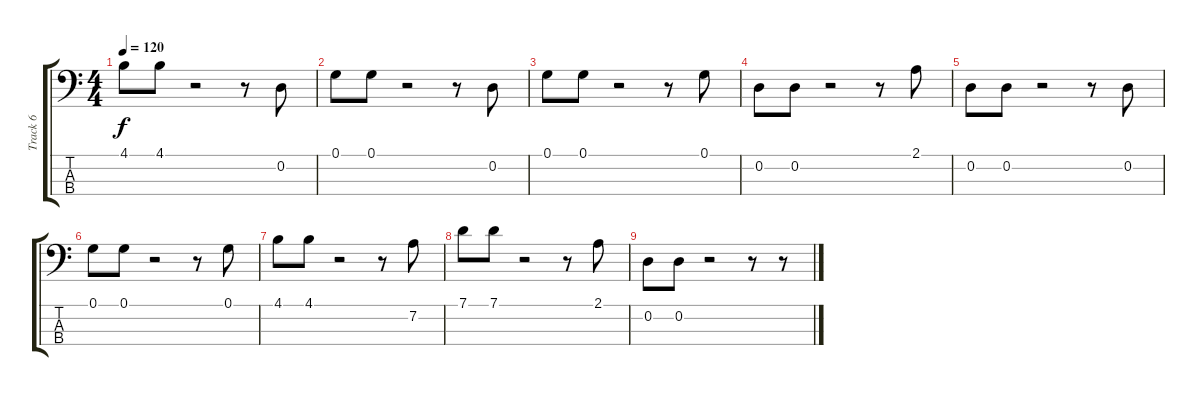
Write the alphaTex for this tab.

\track ("Track 6" "Track 6") {instrument electricbassfinger}
\staff {score tabs}
\tuning (G2 D2 A1 E1) {hide}
\ts (4 4)
\tempo 120
\clef f4
\ks c
4.1.8{dy f} 4.1.8 r.2 r.8 0.2.8 |
0.1.8 0.1.8 r.2 r.8 0.2.8 |
0.1.8 0.1.8 r.2 r.8 0.1.8 |
0.2.8 0.2.8 r.2 r.8 2.1.8 |
0.2.8 0.2.8 r.2 r.8 0.2.8 |
0.1.8 0.1.8 r.2 r.8 0.1.8 |
4.1.8 4.1.8 r.2 r.8 7.2.8 |
7.1.8 7.1.8 r.2 r.8 2.1.8 |
0.2.8 0.2.8 r.2 r.8 r.8
